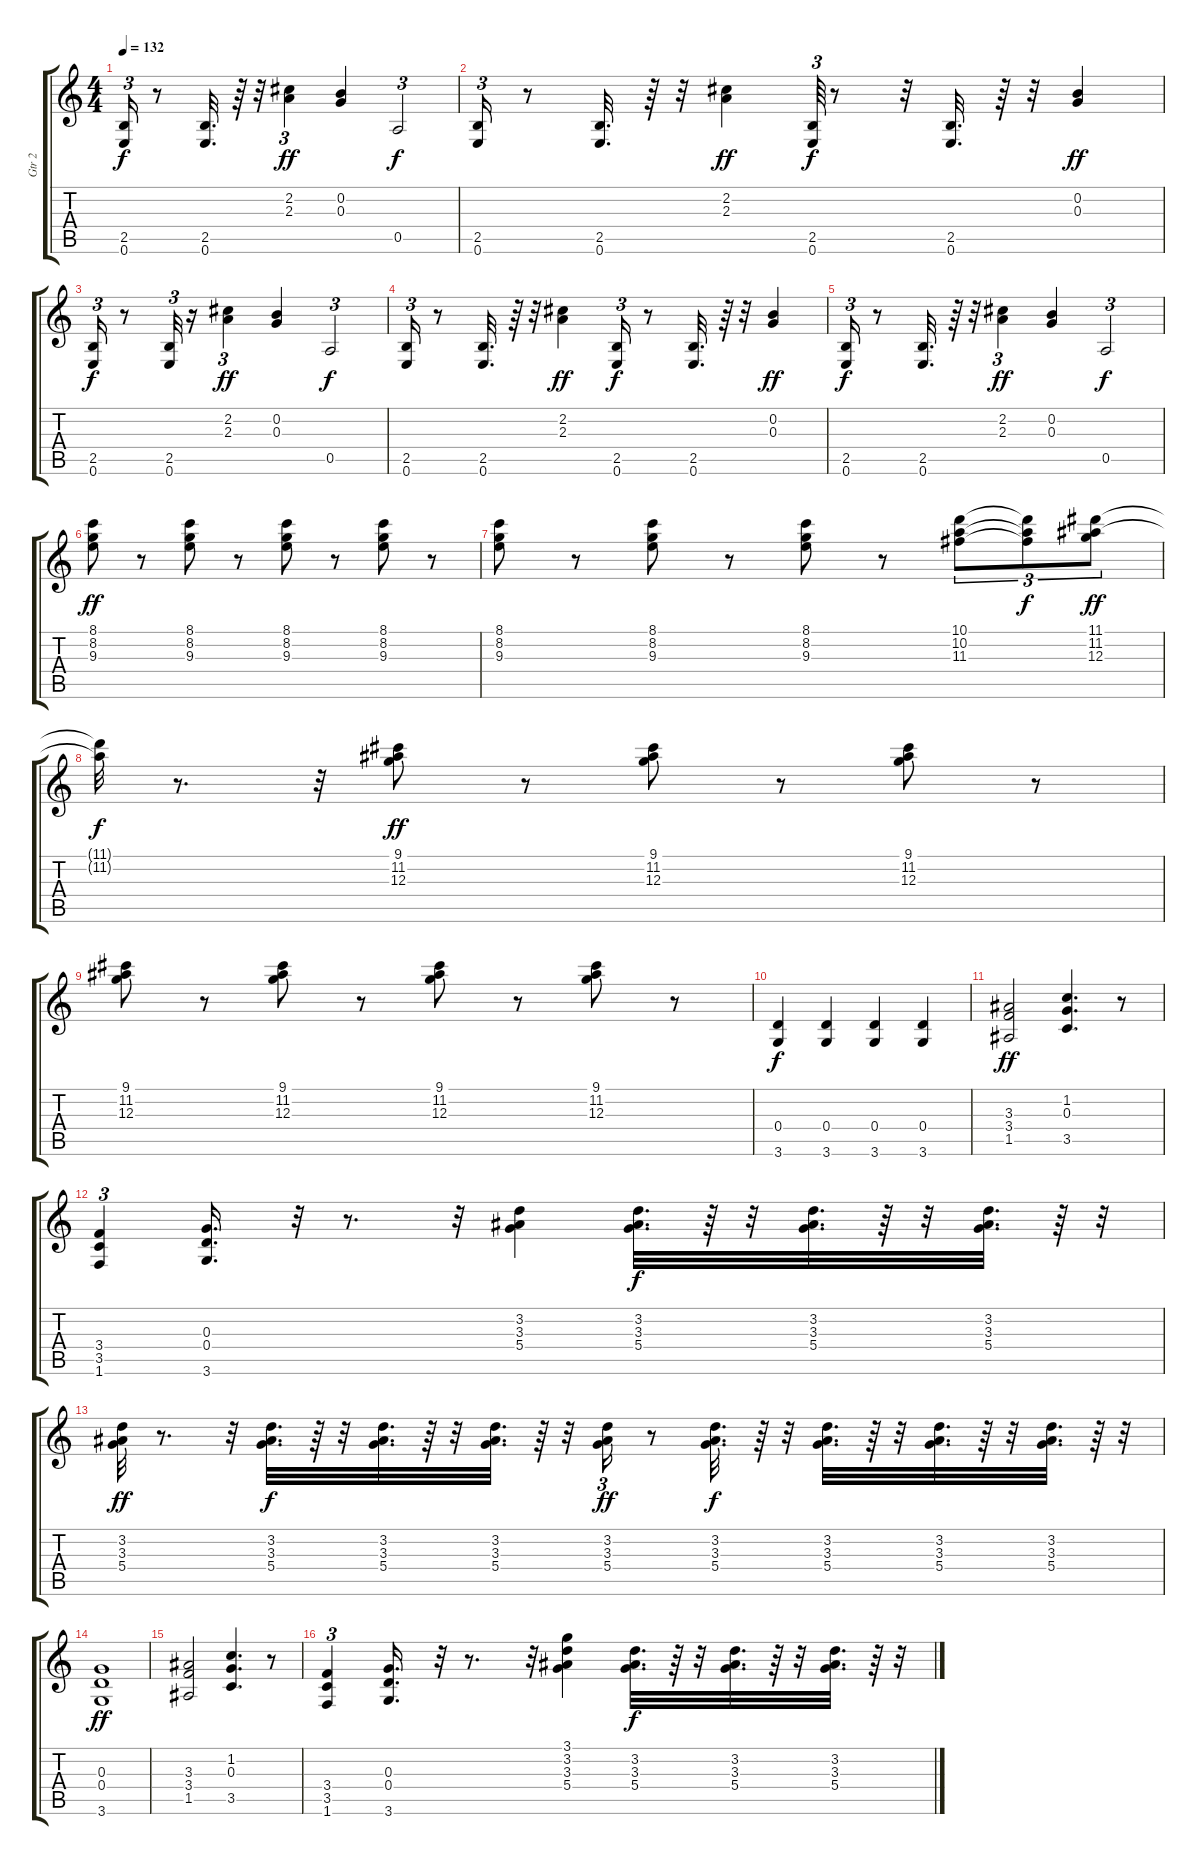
\track ("Gtr 2" "Gtr 2") {instrument overdrivenguitar}
\staff {score tabs}
\tuning (E4 B3 G3 D3 A2 E2) {hide}
\ts (4 4)
\tempo 132
\clef g2
\ks c
(2.5 0.6).16{tu (3 2) dy f} r.8 (2.5 0.6).32{d} r.64 r.32 (2.2 2.3).4{tu (3 2) dy ff} (0.2 0.3).4 0.5.2{tu (3 2) dy f} |
(2.5 0.6).16{tu (3 2)} r.8 (2.5 0.6).32{d} r.64 r.32 (2.2 2.3).4{dy ff} (2.5 0.6).64{tu (3 2) dy f} r.8 r.32 (2.5 0.6).32{d} r.64 r.32 (0.2 0.3).4{dy ff} |
(2.5 0.6).16{tu (3 2) dy f} r.8 (2.5 0.6).32{tu (3 2)} r.16 (2.2 2.3).4{tu (3 2) dy ff} (0.2 0.3).4 0.5.2{tu (3 2) dy f} |
(2.5 0.6).16{tu (3 2)} r.8 (2.5 0.6).32{d} r.64 r.32 (2.2 2.3).4{dy ff} (2.5 0.6).16{tu (3 2) dy f} r.8 (2.5 0.6).32{d} r.64 r.32 (0.2 0.3).4{dy ff} |
(2.5 0.6).16{tu (3 2) dy f} r.8 (2.5 0.6).32{d} r.64 r.32 (2.2 2.3).4{tu (3 2) dy ff} (0.2 0.3).4 0.5.2{tu (3 2) dy f} |
(8.1 8.2 9.3).8{dy ff} r.8 (8.1 8.2 9.3).8 r.8 (8.1 8.2 9.3).8 r.8 (8.1 8.2 9.3).8 r.8 |
(8.1 8.2 9.3).8 r.8 (8.1 8.2 9.3).8 r.8 (8.1 8.2 9.3).8 r.8 (10.1 10.2 11.3).8{tu (3 2)} (10.1{t} 10.2{t} 11.3{t}).8{tu (3 2) dy f} (11.1 11.2 12.3).8{tu (3 2) dy ff} |
(11.1{t} 11.2{t}).32{dy f} r.8{d} r.32 (9.1 11.2 12.3).8{dy ff} r.8 (9.1 11.2 12.3).8 r.8 (9.1 11.2 12.3).8 r.8 |
(9.1 11.2 12.3).8 r.8 (9.1 11.2 12.3).8 r.8 (9.1 11.2 12.3).8 r.8 (9.1 11.2 12.3).8 r.8 |
(0.4 3.6).4{dy f} (0.4 3.6).4 (0.4 3.6).4 (0.4 3.6).4 |
(3.3 3.4 1.5).2{dy ff} (1.2 0.3 3.5).4{d} r.8 |
(3.4 3.5 1.6).4{tu (3 2)} (0.3 0.4 3.6).16{d} r.32{tu (3 2)} r.8{d} r.32 (3.2 3.3 5.4).4 (3.2 3.3 5.4).32{d dy f} r.64 r.32 (3.2 3.3 5.4).32{d} r.64 r.32 (3.2 3.3 5.4).32{d} r.64 r.32 |
(3.2 3.3 5.4).32{dy ff} r.8{d} r.32 (3.2 3.3 5.4).32{d dy f} r.64 r.32 (3.2 3.3 5.4).32{d} r.64 r.32 (3.2 3.3 5.4).32{d} r.64 r.32 (3.2 3.3 5.4).16{tu (3 2) dy ff} r.8 (3.2 3.3 5.4).32{d dy f} r.64 r.32 (3.2 3.3 5.4).32{d} r.64 r.32 (3.2 3.3 5.4).32{d} r.64 r.32 (3.2 3.3 5.4).32{d} r.64 r.32 |
(0.3 0.4 3.6).1{dy ff} |
(3.3 3.4 1.5).2 (1.2 0.3 3.5).4{d} r.8 |
(3.4 3.5 1.6).4{tu (3 2)} (0.3 0.4 3.6).16{d} r.32{tu (3 2)} r.8{d} r.32 (3.1 3.2 3.3 5.4).4 (3.2 3.3 5.4).32{d dy f} r.64 r.32 (3.2 3.3 5.4).32{d} r.64 r.32 (3.2 3.3 5.4).32{d} r.64 r.32
